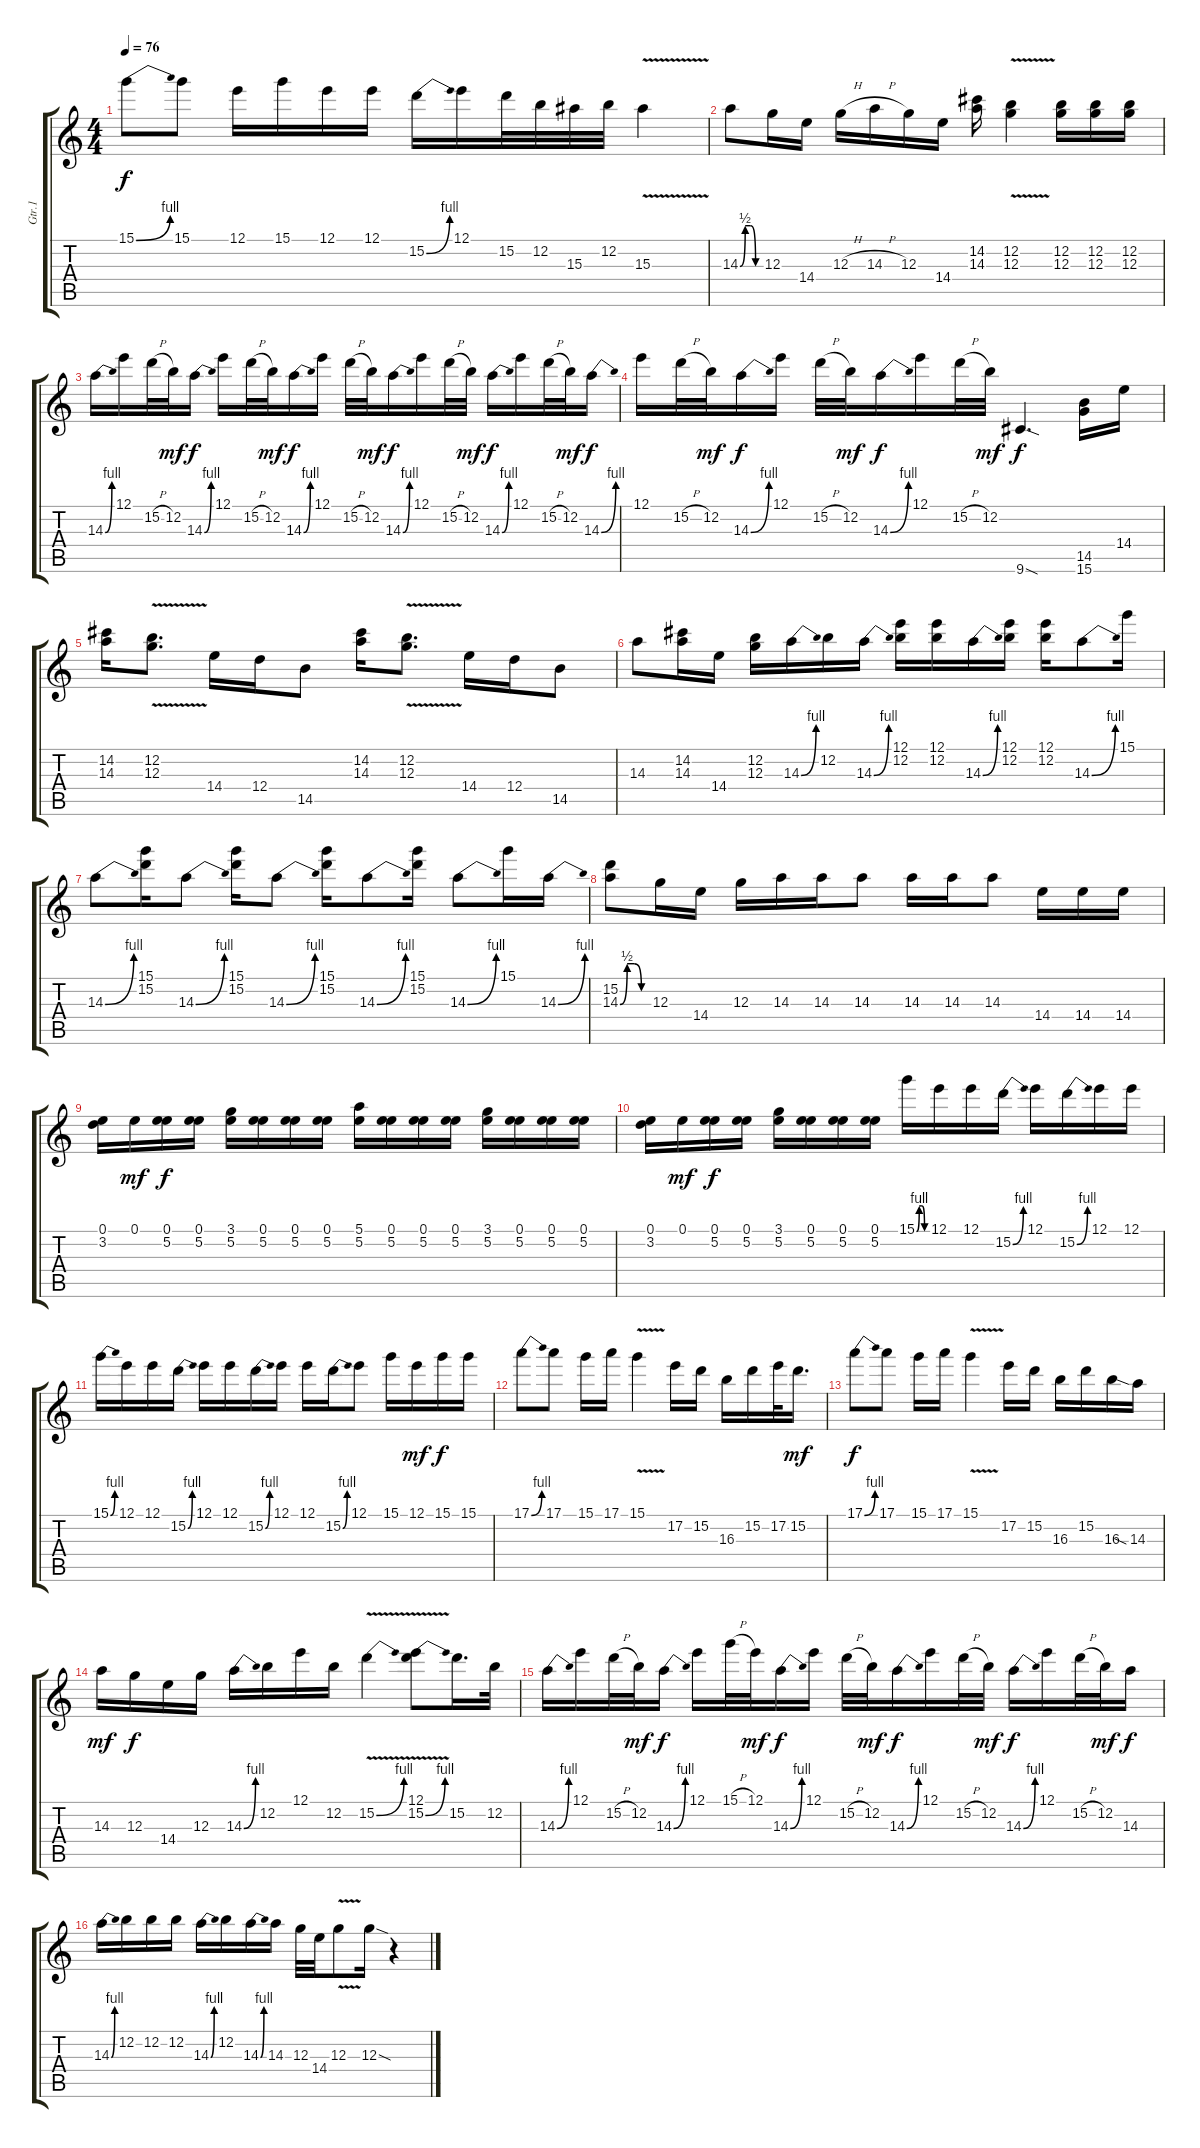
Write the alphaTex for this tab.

\track ("Gtr.1" "Gtr.1") {instrument distortionguitar}
\staff {score tabs}
\tuning (E4 B3 G3 D3 A2 E2) {hide}
\ts (4 4)
\tempo 76
\clef g2
\ks c
15.1{be (bend 0 0 60 4)}.8{dy f} 15.1.8 12.1.16 15.1.16 12.1.16 12.1.16 15.2{be (bend 0 0 60 4)}.16 12.1.16 15.2.32 12.2.32 15.3.32 12.2.32 15.3{v}.4 |
14.3{be (custom 0 0 15 2 30 2 45 0 60 0)}.8 12.3.16 14.4.16 12.3{h}.16 14.3{h}.16 12.3.16 14.4.16 (14.2 14.3).16 (12.2{v} 12.3{v}).4 (12.2 12.3).16 (12.2 12.3).16 (12.2 12.3).16 |
14.3{be (bend 0 0 60 4)}.16 12.1.16 15.2{h}.32 12.2.32{dy mf} 14.3{be (bend 0 0 60 4)}.16{dy f} 12.1.16 15.2{h}.32 12.2.32{dy mf} 14.3{be (bend 0 0 60 4)}.16{dy f} 12.1.16 15.2{h}.32 12.2.32{dy mf} 14.3{be (bend 0 0 60 4)}.16{dy f} 12.1.16 15.2{h}.32 12.2.32{dy mf} 14.3{be (bend 0 0 60 4)}.16{dy f} 12.1.16 15.2{h}.32 12.2.32{dy mf} 14.3{be (bend 0 0 60 4)}.16{dy f} |
12.1.16 15.2{h}.32 12.2.32{dy mf} 14.3{be (bend 0 0 60 4)}.16{dy f} 12.1.16 15.2{h}.32 12.2.32{dy mf} 14.3{be (bend 0 0 60 4)}.16{dy f} 12.1.16 15.2{h}.32 12.2.32{dy mf} 9.6{sod}.4{d dy f} (14.5 15.6).16 14.4.16 |
(14.2 14.3).16 (12.2{v} 12.3{v}).8{d} 14.4.16 12.4.16 14.5.8 (14.2 14.3).16 (12.2{v} 12.3{v}).8{d} 14.4.16 12.4.16 14.5.8 |
14.3.8 (14.2 14.3).16 14.4.16 (12.2 12.3).16 14.3{be (bend 0 0 60 4)}.16 12.2.16 14.3{be (bend 0 0 60 4)}.16 (12.1 12.2).16 (12.1 12.2).16 14.3{be (bend 0 0 60 4)}.16 (12.1 12.2).16 (12.1 12.2).16 14.3{be (bend 0 0 60 4)}.8 15.1.16 |
14.3{be (bend 0 0 60 4)}.8 (15.1 15.2).16 14.3{be (bend 0 0 60 4)}.8 (15.1 15.2).16 14.3{be (bend 0 0 60 4)}.8 (15.1 15.2).16 14.3{be (bend 0 0 60 4)}.8 (15.1 15.2).16 14.3{be (bend 0 0 60 4)}.8 15.1.16 14.3{be (bend 0 0 60 4)}.16 |
(15.2 14.3{be (custom 0 0 15 2 30 2 45 0 60 0)}).8 12.3.16 14.4.16 12.3.16 14.3.16 14.3.16 14.3.8 14.3.16 14.3.16 14.3.8 14.4.16 14.4.16 14.4.16 |
(0.1 3.2).16 0.1.16{dy mf} (0.1 5.2).16{dy f} (0.1 5.2).16 (3.1 5.2).16 (0.1 5.2).16 (0.1 5.2).16 (0.1 5.2).16 (5.1 5.2).16 (0.1 5.2).16 (0.1 5.2).16 (0.1 5.2).16 (3.1 5.2).16 (0.1 5.2).16 (0.1 5.2).16 (0.1 5.2).16 |
(0.1 3.2).16 0.1.16{dy mf} (0.1 5.2).16{dy f} (0.1 5.2).16 (3.1 5.2).16 (0.1 5.2).16 (0.1 5.2).16 (0.1 5.2).16 15.1{be (custom 0 0 15 4 30 4 45 0 60 0)}.16 12.1.16 12.1.16 15.2{be (bend 0 0 60 4)}.16 12.1.16 15.2{be (bend 0 0 60 4)}.16 12.1.16 12.1.16 |
15.1{be (bend 0 0 60 4)}.16 12.1.16 12.1.16 15.2{be (bend 0 0 60 4)}.16 12.1.16 12.1.16 15.2{be (bend 0 0 60 4)}.16 12.1.16 12.1.16 15.2{be (bend 0 0 60 4)}.16 12.1.8 15.1.16 12.1.16{dy mf} 15.1.16{dy f} 15.1.16 |
17.1{be (bend 0 0 60 4)}.8 17.1.8 15.1.16 17.1.16 15.1{v}.4 17.2.16 15.2.16 16.3.16 15.2.16 17.2.32 15.2.16{d dy mf} |
17.1{be (bend 0 0 60 4)}.8{dy f} 17.1.8 15.1.16 17.1.16 15.1{v}.4 17.2.16 15.2.16 16.3.16 15.2.16 16.3.16 14.3{sia}.16 |
14.3.16{dy mf} 12.3.16{dy f} 14.4.16 12.3.16 14.3{be (bend 0 0 60 4)}.16 12.2.16 12.1.16 12.2.16 15.2{be (bend 0 0 60 4) v}.4 (12.1 15.2{be (bend 0 0 60 4) v}).8 15.2.16{d} 12.2.32 |
14.3{be (bend 0 0 60 4)}.16 12.1.16 15.2{h}.32 12.2.32{dy mf} 14.3{be (bend 0 0 60 4)}.16{dy f} 12.1.16 15.1{h}.32 12.1.32{dy mf} 14.3{be (bend 0 0 60 4)}.16{dy f} 12.1.16 15.2{h}.32 12.2.32{dy mf} 14.3{be (bend 0 0 60 4)}.16{dy f} 12.1.16 15.2{h}.32 12.2.32{dy mf} 14.3{be (bend 0 0 60 4)}.16{dy f} 12.1.16 15.2{h}.32 12.2.32{dy mf} 14.3.16{dy f} |
14.3{be (bend 0 0 60 4)}.16 12.2.16 12.2.16 12.2.16 14.3{be (bend 0 0 60 4)}.16 12.2.16 14.3{be (bend 0 0 60 4)}.16 14.3.16 12.3.32 14.4.32 12.3{v}.8 12.3{sod}.16 r.4
